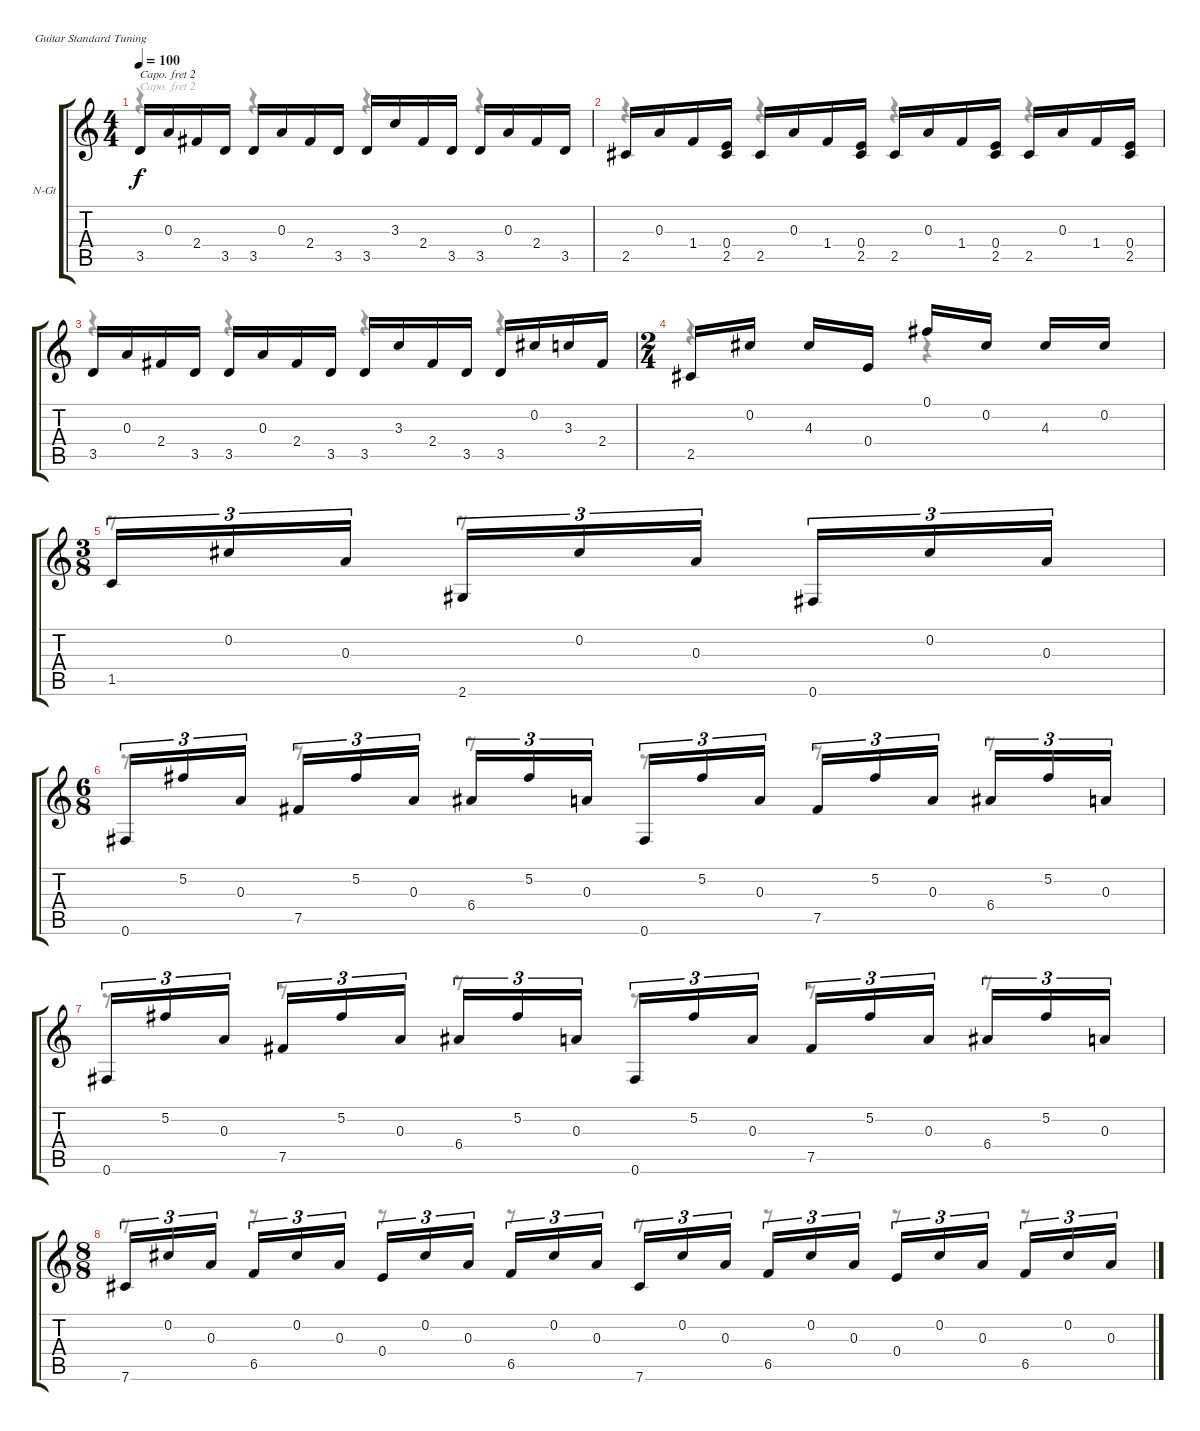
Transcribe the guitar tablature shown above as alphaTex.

\bracketExtendMode groupsimilarinstruments
\firstSystemTrackNameOrientation horizontal
\otherSystemsTrackNameOrientation horizontal
\track ("Track 1" "N-Gt") {instrument acousticguitarnylon}
\staff {score tabs}
\capo 2
\tuning (E4 B3 G3 D3 A2 E2)
\voice
\ts (4 4)
\tempo 100
\clef g2
\ks c
3.5.16{dy f} 0.3.16 2.4.16 3.5.16 3.5.16 0.3.16 2.4.16 3.5.16 3.5.16 3.3.16 2.4.16 3.5.16 3.5.16 0.3.16 2.4.16 3.5.16 |
2.5.16 0.3.16 1.4.16 (0.4 2.5).16 2.5.16 0.3.16 1.4.16 (0.4 2.5).16 2.5.16 0.3.16 1.4.16 (0.4 2.5).16 2.5.16 0.3.16 1.4.16 (0.4 2.5).16 |
3.5.16 0.3.16 2.4.16 3.5.16 3.5.16 0.3.16 2.4.16 3.5.16 3.5.16 3.3.16 2.4.16 3.5.16 3.5.16 0.2.16 3.3.16 2.4.16 |
\ts (2 4)
\beaming (8 1 1 1 1)
2.5.16 0.2.16 4.3.16 0.4.16 0.1.16 0.2.16 4.3.16 0.2.16 |
\ts (3 8)
1.5.16{tu (3 2)} 0.2.16{tu (3 2)} 0.3.16{tu (3 2)} 2.6.16{tu (3 2)} 0.2.16{tu (3 2)} 0.3.16{tu (3 2)} 0.6.16{tu (3 2)} 0.2.16{tu (3 2)} 0.3.16{tu (3 2)} |
\ts (6 8)
0.6.16{tu (3 2)} 5.2.16{tu (3 2)} 0.3.16{tu (3 2)} 7.5.16{tu (3 2)} 5.2.16{tu (3 2)} 0.3.16{tu (3 2)} 6.4.16{tu (3 2)} 5.2.16{tu (3 2)} 0.3.16{tu (3 2)} 0.6.16{tu (3 2)} 5.2.16{tu (3 2)} 0.3.16{tu (3 2)} 7.5.16{tu (3 2)} 5.2.16{tu (3 2)} 0.3.16{tu (3 2)} 6.4.16{tu (3 2)} 5.2.16{tu (3 2)} 0.3.16{tu (3 2)} |
0.6.16{tu (3 2)} 5.2.16{tu (3 2)} 0.3.16{tu (3 2)} 7.5.16{tu (3 2)} 5.2.16{tu (3 2)} 0.3.16{tu (3 2)} 6.4.16{tu (3 2)} 5.2.16{tu (3 2)} 0.3.16{tu (3 2)} 0.6.16{tu (3 2)} 5.2.16{tu (3 2)} 0.3.16{tu (3 2)} 7.5.16{tu (3 2)} 5.2.16{tu (3 2)} 0.3.16{tu (3 2)} 6.4.16{tu (3 2)} 5.2.16{tu (3 2)} 0.3.16{tu (3 2)} |
\ts (8 8)
7.6.16{tu (3 2)} 0.2.16{tu (3 2)} 0.3.16{tu (3 2)} 6.5.16{tu (3 2)} 0.2.16{tu (3 2)} 0.3.16{tu (3 2)} 0.4.16{tu (3 2)} 0.2.16{tu (3 2)} 0.3.16{tu (3 2)} 6.5.16{tu (3 2)} 0.2.16{tu (3 2)} 0.3.16{tu (3 2)} 7.6.16{tu (3 2)} 0.2.16{tu (3 2)} 0.3.16{tu (3 2)} 6.5.16{tu (3 2)} 0.2.16{tu (3 2)} 0.3.16{tu (3 2)} 0.4.16{tu (3 2)} 0.2.16{tu (3 2)} 0.3.16{tu (3 2)} 6.5.16{tu (3 2)} 0.2.16{tu (3 2)} 0.3.16{tu (3 2)}
\voice
\clef g2
\ottava regular
\simile none
\ks c
r.4{dy mf} r.4 r.4 r.4 |
r.4 r.4 r.4 r.4 |
r.4 r.4 r.4 r.4 |
r.4 r.4 |
r.8 r.8 |
r.8 r.8 r.8 r.8 r.8 r.8 |
r.8 r.8 r.8 r.8 r.8 r.8 |
r.8 r.8 r.8 r.8 r.8 r.8 r.8 r.8
